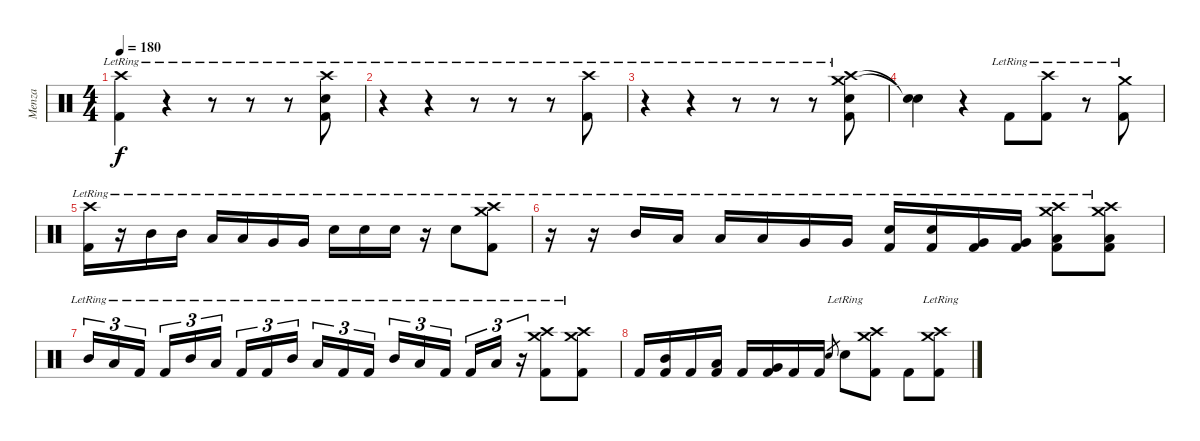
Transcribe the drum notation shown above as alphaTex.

\track ("Menza" "Menza") {instrument percussion}
\staff {score}
\articulation defaults
\ts (4 4)
\tempo 180
\clef neutral
\ks c
("Crash high (hit)"{lr} "Kick (hit) 2"{lr}).4{dy f} r.4 r.8 r.8 r.8 ("Crash high (hit)"{lr} "Electric Snare (hit)"{lr} "Kick (hit) 2"{lr}).8 |
r.4 r.4 r.8 r.8 r.8 ("Crash high (hit)"{lr} "Kick (hit) 2"{lr}).8 |
r.4 r.4 r.8 r.8 r.8 ("Crash high (hit)"{lr} "Crash medium (hit)"{lr} "Electric Snare (hit)"{lr} "Kick (hit) 2"{lr}).8 |
("Snare (hit)"{t} "Snare (hit)"{t}).4 r.4 "Kick (hit) 2"{lr}.8 ("Crash high (hit)"{lr} "Kick (hit) 2"{lr}).8 r.8 ("Crash medium (hit)"{lr} "Kick (hit) 2"{lr}).8 |
("Crash high (hit)"{lr} "Kick (hit) 2"{lr}).16 r.16 "Mid Tom (hit)"{lr}.16 "Mid Tom (hit)"{lr}.16 "Low Tom (hit)"{lr}.16 "Low Tom (hit)"{lr}.16 "Very Low Tom (hit)"{lr}.16 "Very Low Tom (hit)"{lr}.16 "Electric Snare (hit)"{lr}.16 "Electric Snare (hit)"{lr}.16 "Electric Snare (hit)"{lr}.16 r.16 "Electric Snare (hit)"{lr}.8 ("Crash high (hit)"{lr} "Crash medium (hit)"{lr} "Kick (hit) 2"{lr}).8 |
r.16 r.16 "Mid Tom (hit)"{lr}.16 "Low Tom (hit)"{lr}.16 "Low Tom (hit)"{lr}.16 "Low Tom (hit)"{lr}.16 "Very Low Tom (hit)"{lr}.16 "Very Low Tom (hit)"{lr}.16 ("Electric Snare (hit)"{lr} "Kick (hit) 2"{lr}).16 ("Electric Snare (hit)"{lr} "Kick (hit) 2"{lr}).16 ("Very Low Tom (hit)"{lr} "Kick (hit) 2"{lr}).16 ("Very Low Tom (hit)"{lr} "Kick (hit) 2"{lr}).16 ("Crash high (hit)"{lr} "Crash medium (hit)"{lr} "Low Tom (hit)"{lr} "Kick (hit) 2"{lr}).8 ("Crash high (hit)"{lr} "Crash medium (hit)"{lr} "Low Tom (hit)"{lr} "Kick (hit) 2"{lr}).8 |
"Mid Tom (hit)"{lr}.16{tu (3 2)} "Low Tom (hit)"{lr}.16{tu (3 2)} "Kick (hit) 2"{lr}.16{tu (3 2)} "Kick (hit) 2"{lr}.16{tu (3 2)} "Mid Tom (hit)"{lr}.16{tu (3 2)} "Low Tom (hit)"{lr}.16{tu (3 2)} "Kick (hit) 2"{lr}.16{tu (3 2)} "Kick (hit) 2"{lr}.16{tu (3 2)} "Mid Tom (hit)"{lr}.16{tu (3 2)} "Low Tom (hit)"{lr}.16{tu (3 2)} "Kick (hit) 2"{lr}.16{tu (3 2)} "Kick (hit) 2"{lr}.16{tu (3 2)} "Mid Tom (hit)"{lr}.16{tu (3 2)} "Low Tom (hit)"{lr}.16{tu (3 2)} "Kick (hit) 2"{lr}.16{tu (3 2)} "Kick (hit) 2"{lr}.16{tu (3 2)} "Low Tom (hit)"{lr}.16{tu (3 2)} r.16{tu (3 2)} ("Crash high (hit)"{lr} "Crash medium (hit)"{lr} "Kick (hit) 2"{lr}).8 ("Crash high (hit)"{lr} "Crash medium (hit)"{lr} "Kick (hit) 2"{lr}).8 |
"Kick (hit) 2".16 ("Mid Tom (hit)" "Kick (hit) 2").16 "Kick (hit) 2".16 ("Low Tom (hit)" "Kick (hit) 2").16 "Kick (hit) 2".16 ("Very Low Tom (hit)" "Kick (hit) 2").16 "Kick (hit) 2".16 "Kick (hit) 2".16 "Electric Snare (hit)".8{gr} "Electric Snare (hit)"{lr}.8 ("Crash high (hit)"{lr} "Crash medium (hit)"{lr} "Kick (hit) 2").8 "Kick (hit) 2".8 ("Crash high (hit)"{lr} "Crash medium (hit)"{lr} "Kick (hit) 2"{lr}).8
